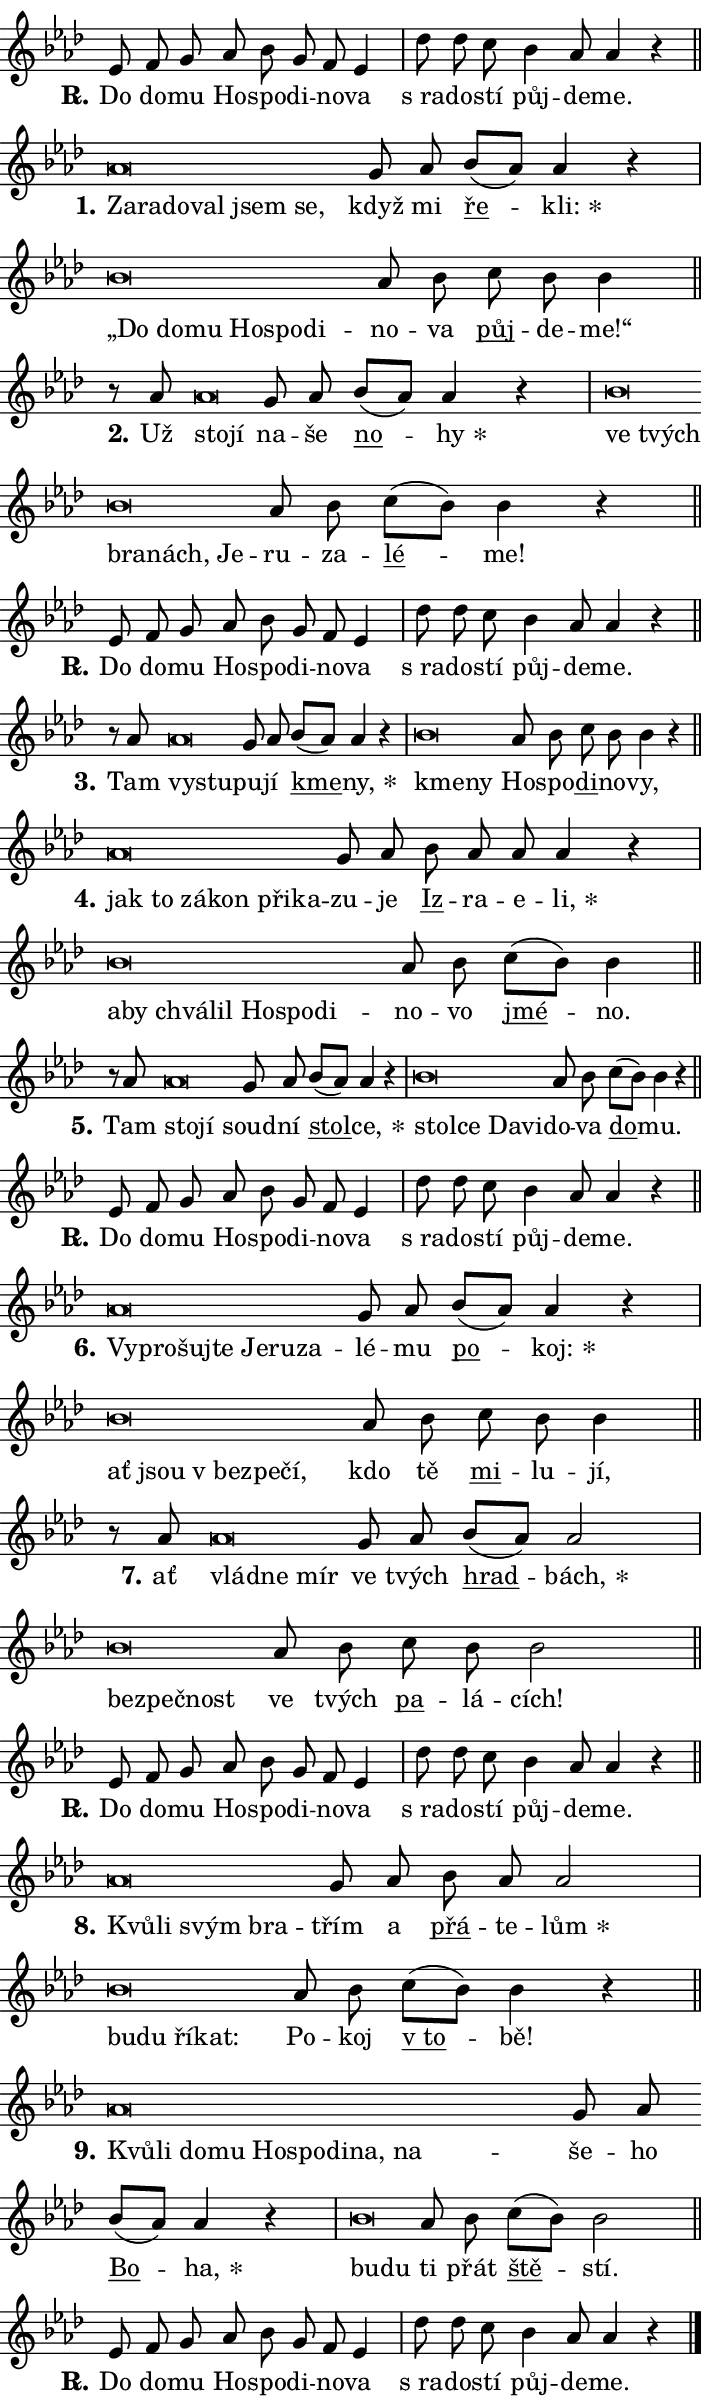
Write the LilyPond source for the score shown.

\version "2.24.0"
\header { tagline = "" }
\paper {
  indent = 0\cm
  top-margin = 0\cm
  right-margin = 0.13\cm % to fit lyric hyphens
  bottom-margin = 0\cm
  left-margin = 0\cm
  paper-width = 12\cm
  page-breaking = #ly:one-page-breaking
  system-system-spacing.basic-distance = #11
  score-system-spacing.basic-distance = #11
  ragged-last = ##f
}


%% Author: Thomas Morley
%% https://lists.gnu.org/archive/html/lilypond-user/2020-05/msg00002.html
#(define (line-position grob)
"Returns position of @var[grob} in current system:
   @code{'start}, if at first time-step
   @code{'end}, if at last time-step
   @code{'middle} otherwise
"
  (let* ((col (ly:item-get-column grob))
         (ln (ly:grob-object col 'left-neighbor))
         (rn (ly:grob-object col 'right-neighbor))
         (col-to-check-left (if (ly:grob? ln) ln col))
         (col-to-check-right (if (ly:grob? rn) rn col))
         (break-dir-left
           (and
             (ly:grob-property col-to-check-left 'non-musical #f)
             (ly:item-break-dir col-to-check-left)))
         (break-dir-right
           (and
             (ly:grob-property col-to-check-right 'non-musical #f)
             (ly:item-break-dir col-to-check-right))))
        (cond ((eqv? 1 break-dir-left) 'start)
              ((eqv? -1 break-dir-right) 'end)
              (else 'middle))))

#(define (tranparent-at-line-position vctor)
  (lambda (grob)
  "Relying on @code{line-position} select the relevant enry from @var{vctor}.
Used to determine transparency,"
    (case (line-position grob)
      ((end) (not (vector-ref vctor 0)))
      ((middle) (not (vector-ref vctor 1)))
      ((start) (not (vector-ref vctor 2))))))

noteHeadBreakVisibility =
#(define-music-function (break-visibility)(vector?)
"Makes @code{NoteHead}s transparent relying on @var{break-visibility}"
#{
  \override NoteHead.transparent =
    #(tranparent-at-line-position break-visibility)
#})

#(define delete-ledgers-for-transparent-note-heads
  (lambda (grob)
    "Reads whether a @code{NoteHead} is transparent.
If so this @code{NoteHead} is removed from @code{'note-heads} from
@var{grob}, which is supposed to be @code{LedgerLineSpanner}.
As a result ledgers are not printed for this @code{NoteHead}"
    (let* ((nhds-array (ly:grob-object grob 'note-heads))
           (nhds-list
             (if (ly:grob-array? nhds-array)
                 (ly:grob-array->list nhds-array)
                 '()))
           ;; Relies on the transparent-property being done before
           ;; Staff.LedgerLineSpanner.after-line-breaking is executed.
           ;; This is fragile ...
           (to-keep
             (remove
               (lambda (nhd)
                 (ly:grob-property nhd 'transparent #f))
               nhds-list)))
      ;; TODO find a better method to iterate over grob-arrays, similiar
      ;; to filter/remove etc for lists
      ;; For now rebuilt from scratch
      (set! (ly:grob-object grob 'note-heads)  '())
      (for-each
        (lambda (nhd)
          (ly:pointer-group-interface::add-grob grob 'note-heads nhd))
        to-keep))))

squashNotes = {
  \override NoteHead.X-extent = #'(-0.2 . 0.2)
  \override NoteHead.Y-extent = #'(-0.75 . 0)
  \override NoteHead.stencil =
    #(lambda (grob)
       (let ((pos (ly:grob-property grob 'staff-position)))
         (begin
           (if (< pos -7) (display "ERROR: Lower brevis then expected\n") (display ""))
           (if (<= pos -6) ly:text-interface::print ly:note-head::print))))
}
unSquashNotes = {
  \revert NoteHead.X-extent
  \revert NoteHead.Y-extent
  \revert NoteHead.stencil
}

hideNotes = \noteHeadBreakVisibility #begin-of-line-visible
unHideNotes = \noteHeadBreakVisibility #all-visible

% work-around for resetting accidentals
% https://lilypond.org/doc/v2.23/Documentation/notation/displaying-rhythms#unmetered-music
cadenzaMeasure = {
  \cadenzaOff
  \partial 1024 s1024
  \cadenzaOn
}

#(define-markup-command (accent layout props text) (markup?)
  "Underline accented syllable"
  (interpret-markup layout props
    #{\markup \override #'(offset . 4.3) \underline { #text }#}))

responsum = \markup \concat {
  "R" \hspace #-1.05 \path #0.1 #'((moveto 0 0.07) (lineto 0.9 0.8)) \hspace #0.05 "."
}

spaceSize = #0.6828661417322834 % exact space size for TeX Gyre Schola

\layout {
  \context {
    \Staff
    \remove "Time_signature_engraver"
    \override LedgerLineSpanner.after-line-breaking = #delete-ledgers-for-transparent-note-heads
  }
  \context {
    \Lyrics {
      \override LyricSpace.minimum-distance = \spaceSize
      \override LyricText.font-name = #"TeX Gyre Schola"
      \override LyricText.font-size = 1
      \override StanzaNumber.font-name = #"TeX Gyre Schola Bold"
      \override StanzaNumber.font-size = 1
    }
  }
  \context {
    \Score 
    \override NoteHead.text =
      #(lambda (grob) 
        (let ((pos (ly:grob-property grob 'staff-position)))
          #{\markup {
            \combine
              \halign #-0.55 \raise #(if (= pos -6) 0 0.5) \override #'(thickness . 2) \draw-line #'(3.2 . 0)
              \musicglyph "noteheads.sM1"
          }#}))
  }
}

% magnetic-lyrics.ily
%
%   written by
%     Jean Abou Samra <jean@abou-samra.fr>
%     Werner Lemberg <wl@gnu.org>
%
%   adapted by
%     Jiri Hon <jiri.hon@gmail.com>
%
% Version 2022-Apr-15

% https://www.mail-archive.com/lilypond-user@gnu.org/msg149350.html

#(define (Left_hyphen_pointer_engraver context)
   "Collect syllable-hyphen-syllable occurrences in lyrics and store
them in properties.  This engraver only looks to the left.  For
example, if the lyrics input is @code{foo -- bar}, it does the
following.

@itemize @bullet
@item
Set the @code{text} property of the @code{LyricHyphen} grob between
@q{foo} and @q{bar} to @code{foo}.

@item
Set the @code{left-hyphen} property of the @code{LyricText} grob with
text @q{foo} to the @code{LyricHyphen} grob between @q{foo} and
@q{bar}.
@end itemize

Use this auxiliary engraver in combination with the
@code{lyric-@/text::@/apply-@/magnetic-@/offset!} hook."
   (let ((hyphen #f)
         (text #f))
     (make-engraver
      (acknowledgers
       ((lyric-syllable-interface engraver grob source-engraver)
        (set! text grob)))
      (end-acknowledgers
       ((lyric-hyphen-interface engraver grob source-engraver)
        ;(when (not (grob::has-interface grob 'lyric-space-interface))
          (set! hyphen grob)));)
      ((stop-translation-timestep engraver)
       (when (and text hyphen)
         (ly:grob-set-object! text 'left-hyphen hyphen))
       (set! text #f)
       (set! hyphen #f)))))

#(define (lyric-text::apply-magnetic-offset! grob)
   "If the space between two syllables is less than the value in
property @code{LyricText@/.details@/.squash-threshold}, move the right
syllable to the left so that it gets concatenated with the left
syllable.

Use this function as a hook for
@code{LyricText@/.after-@/line-@/breaking} if the
@code{Left_@/hyphen_@/pointer_@/engraver} is active."
   (let ((hyphen (ly:grob-object grob 'left-hyphen #f)))
     (when hyphen
       (let ((left-text (ly:spanner-bound hyphen LEFT)))
         (when (grob::has-interface left-text 'lyric-syllable-interface)
           (let* ((common (ly:grob-common-refpoint grob left-text X))
                  (this-x-ext (ly:grob-extent grob common X))
                  (left-x-ext
                   (begin
                     ;; Trigger magnetism for left-text.
                     (ly:grob-property left-text 'after-line-breaking)
                     (ly:grob-extent left-text common X)))
                  ;; `delta` is the gap width between two syllables.
                  (delta (- (interval-start this-x-ext)
                            (interval-end left-x-ext)))
                  (details (ly:grob-property grob 'details))
                  (threshold (assoc-get 'squash-threshold details 0.2)))
             (when (< delta threshold)
               (let* (;; We have to manipulate the input text so that
                      ;; ligatures crossing syllable boundaries are not
                      ;; disabled.  For languages based on the Latin
                      ;; script this is essentially a beautification.
                      ;; However, for non-Western scripts it can be a
                      ;; necessity.
                      (lt (ly:grob-property left-text 'text))
                      (rt (ly:grob-property grob 'text))
                      (is-space (grob::has-interface hyphen 'lyric-space-interface))
                      (space (if is-space " " ""))
                      (extra-delta (if is-space spaceSize 0))
                      ;; Append new syllable.
                      (ltrt-space (if (and (string? lt) (string? rt))
                                (string-append lt space rt)
                                (make-concat-markup (list lt space rt))))
                      ;; Right-align `ltrt` to the right side.
                      (ltrt-space-markup (grob-interpret-markup
                               grob
                               (make-translate-markup
                                (cons (interval-length this-x-ext) 0)
                                (make-right-align-markup ltrt-space)))))
                 (begin
                   ;; Don't print `left-text`.
                   (ly:grob-set-property! left-text 'stencil #f)
                   ;; Set text and stencil (which holds all collected
                   ;; syllables so far) and shift it to the left.
                   (ly:grob-set-property! grob 'text ltrt-space)
                   (ly:grob-set-property! grob 'stencil ltrt-space-markup)
                   (ly:grob-translate-axis! grob (- (- delta extra-delta)) X))))))))))


#(define (lyric-hyphen::displace-bounds-first grob)
   ;; Make very sure this callback isn't triggered too early.
   (let ((left (ly:spanner-bound grob LEFT))
         (right (ly:spanner-bound grob RIGHT)))
     (ly:grob-property left 'after-line-breaking)
     (ly:grob-property right 'after-line-breaking)
     (ly:lyric-hyphen::print grob)))

squashThreshold = #0.4

\layout {
  \context {
    \Lyrics
    \consists #Left_hyphen_pointer_engraver
    \override LyricText.after-line-breaking =
      #lyric-text::apply-magnetic-offset!
    \override LyricHyphen.stencil = #lyric-hyphen::displace-bounds-first
    \override LyricText.details.squash-threshold = \squashThreshold
    \override LyricHyphen.minimum-distance = 0
    \override LyricHyphen.minimum-length = \squashThreshold
  }
}

squashText = \override LyricText.details.squash-threshold = 9999
unSquashText = \override LyricText.details.squash-threshold = \squashThreshold

leftText = \override LyricText.self-alignment-X = #LEFT
unLeftText = \revert LyricText.self-alignment-X

starOffset = #(lambda (grob) 
                (let ((x_offset (ly:self-alignment-interface::aligned-on-x-parent grob)))
                  (if (= x_offset 0) 0 (+ x_offset 1.2))))

star = #(define-music-function (syllable)(string?)
"Append star separator at the end of a syllable"
#{
  \once \override LyricText.X-offset = #starOffset
  \lyricmode { \markup {
    #syllable
    \override #'((font-name . "TeX Gyre Schola Bold")) \hspace #0.2 \lower #0.65 \larger "*"
  } }
#})

starAccent = #(define-music-function (syllable)(string?)
"Append star separator at the end of a syllable and make accent"
#{
  \once \override LyricText.X-offset = #starOffset
  \lyricmode { \markup {
    \accent #syllable
    \override #'((font-name . "TeX Gyre Schola Bold")) \hspace #0.2 \lower #0.65 \larger "*"
  } }
#})

breath = #(define-music-function (syllable)(string?)
"Append breathing indicator at the end of a syllable"
#{
  \lyricmode { \markup { #syllable "+" } }
#})

optionalBreath = #(define-music-function (syllable)(string?)
"Append optional breathing indicator at the end of a syllable"
#{
  \lyricmode { \markup { #syllable "(+)" } }
#})


\score {
    <<
        \new Voice = "melody" { \cadenzaOn \key as \major \relative { es'8 f g as bes g f es4 \cadenzaMeasure \bar "|" des'8 des c \bar "" bes4 as8 as4 r \cadenzaMeasure \bar "||" \break } }
        \new Lyrics \lyricsto "melody" { \lyricmode { \set stanza = \responsum
Do do -- mu Ho -- spo -- di -- no -- va "s ra" -- do -- stí půj -- de -- me. } }
    >>
    \layout {}
}

\score {
    <<
        \new Voice = "melody" { \cadenzaOn \key as \major \relative { \squashNotes as'\breve*1/16 \hideNotes \breve*1/16 \bar "" \breve*1/16 \bar "" \breve*1/16 \bar "" \breve*1/16 \breve*1/16 \bar "" \unHideNotes \unSquashNotes g8 as \bar "" bes[( as)] as4 r \cadenzaMeasure \bar "|" \squashNotes bes\breve*1/16 \hideNotes \breve*1/16 \bar "" \breve*1/16 \bar "" \breve*1/16 \bar "" \breve*1/16 \breve*1/16 \bar "" \unHideNotes \unSquashNotes as8 bes \bar "" c bes bes4 \cadenzaMeasure \bar "||" \break } }
        \new Lyrics \lyricsto "melody" { \lyricmode { \set stanza = "1."
\leftText Za -- \squashText ra -- do -- val jsem se, \unLeftText \unSquashText když mi \markup \accent ře -- \star kli: \leftText „Do \squashText do -- mu Ho -- spo -- di -- \unLeftText \unSquashText no -- va \markup \accent půj -- de -- me!“ } }
    >>
    \layout {}
}

\score {
    <<
        \new Voice = "melody" { \cadenzaOn \key as \major \relative { r8 as' \squashNotes as\breve*1/16 \hideNotes \breve*1/16 \bar "" \unHideNotes \unSquashNotes g8 as \bar "" bes[( as)] as4 r \cadenzaMeasure \bar "|" \squashNotes bes\breve*1/16 \hideNotes \breve*1/16 \bar "" \breve*1/16 \bar "" \breve*1/16 \breve*1/16 \bar "" \unHideNotes \unSquashNotes as8 bes \bar "" c[( bes)] bes4 r \cadenzaMeasure \bar "||" \break } }
        \new Lyrics \lyricsto "melody" { \lyricmode { \set stanza = "2."
Už \leftText sto -- \squashText jí \unLeftText \unSquashText na -- še \markup \accent no -- \star hy \leftText ve \squashText tvých bra -- nách, Je -- \unLeftText \unSquashText ru -- za -- \markup \accent lé -- me! } }
    >>
    \layout {}
}

\score {
    <<
        \new Voice = "melody" { \cadenzaOn \key as \major \relative { es'8 f g as bes g f es4 \cadenzaMeasure \bar "|" des'8 des c \bar "" bes4 as8 as4 r \cadenzaMeasure \bar "||" \break } }
        \new Lyrics \lyricsto "melody" { \lyricmode { \set stanza = \responsum
Do do -- mu Ho -- spo -- di -- no -- va "s ra" -- do -- stí půj -- de -- me. } }
    >>
    \layout {}
}

\score {
    <<
        \new Voice = "melody" { \cadenzaOn \key as \major \relative { r8 as' \squashNotes as\breve*1/16 \hideNotes \breve*1/16 \bar "" \unHideNotes \unSquashNotes g8 as \bar "" bes[( as)] as4 r \cadenzaMeasure \bar "|" \squashNotes bes\breve*1/16 \hideNotes \breve*1/16 \bar "" \unHideNotes \unSquashNotes as8 bes \bar "" c bes bes4 r \cadenzaMeasure \bar "||" \break } }
        \new Lyrics \lyricsto "melody" { \lyricmode { \set stanza = "3."
Tam \leftText vy -- \squashText stu -- \unLeftText \unSquashText pu -- jí \markup \accent kme -- \star ny, \leftText kme -- \squashText ny \unLeftText \unSquashText Ho -- spo -- \markup \accent di -- no -- vy, } }
    >>
    \layout {}
}

\score {
    <<
        \new Voice = "melody" { \cadenzaOn \key as \major \relative { \squashNotes as'\breve*1/16 \hideNotes \breve*1/16 \bar "" \breve*1/16 \bar "" \breve*1/16 \bar "" \breve*1/16 \breve*1/16 \bar "" \unHideNotes \unSquashNotes g8 as \bar "" bes as as as4 r \cadenzaMeasure \bar "|" \squashNotes bes\breve*1/16 \hideNotes \breve*1/16 \bar "" \breve*1/16 \bar "" \breve*1/16 \bar "" \breve*1/16 \bar "" \breve*1/16 \breve*1/16 \bar "" \unHideNotes \unSquashNotes as8 bes \bar "" c[( bes)] bes4 \cadenzaMeasure \bar "||" \break } }
        \new Lyrics \lyricsto "melody" { \lyricmode { \set stanza = "4."
\leftText jak \squashText to zá -- kon při -- ka -- \unLeftText \unSquashText zu -- je \markup \accent Iz -- ra -- e -- \star li, \leftText a -- \squashText by chvá -- lil Ho -- spo -- di -- \unLeftText \unSquashText no -- vo \markup \accent jmé -- no. } }
    >>
    \layout {}
}

\score {
    <<
        \new Voice = "melody" { \cadenzaOn \key as \major \relative { r8 as' \squashNotes as\breve*1/16 \hideNotes \breve*1/16 \bar "" \unHideNotes \unSquashNotes g8 as \bar "" bes[( as)] as4 r \cadenzaMeasure \bar "|" \squashNotes bes\breve*1/16 \hideNotes \breve*1/16 \bar "" \breve*1/16 \breve*1/16 \bar "" \unHideNotes \unSquashNotes as8 bes \bar "" c[( bes)] bes4 r \cadenzaMeasure \bar "||" \break } }
        \new Lyrics \lyricsto "melody" { \lyricmode { \set stanza = "5."
Tam \leftText sto -- \squashText jí \unLeftText \unSquashText soud -- ní \markup \accent stol -- \star ce, \leftText stol -- \squashText ce Da -- vi -- \unLeftText \unSquashText do -- va \markup \accent do -- mu. } }
    >>
    \layout {}
}

\score {
    <<
        \new Voice = "melody" { \cadenzaOn \key as \major \relative { es'8 f g as bes g f es4 \cadenzaMeasure \bar "|" des'8 des c \bar "" bes4 as8 as4 r \cadenzaMeasure \bar "||" \break } }
        \new Lyrics \lyricsto "melody" { \lyricmode { \set stanza = \responsum
Do do -- mu Ho -- spo -- di -- no -- va "s ra" -- do -- stí půj -- de -- me. } }
    >>
    \layout {}
}

\score {
    <<
        \new Voice = "melody" { \cadenzaOn \key as \major \relative { \squashNotes as'\breve*1/16 \hideNotes \breve*1/16 \bar "" \breve*1/16 \bar "" \breve*1/16 \bar "" \breve*1/16 \bar "" \breve*1/16 \breve*1/16 \bar "" \unHideNotes \unSquashNotes g8 as \bar "" bes[( as)] as4 r \cadenzaMeasure \bar "|" \squashNotes bes\breve*1/16 \hideNotes \breve*1/16 \bar "" \breve*1/16 \bar "" \breve*1/16 \breve*1/16 \bar "" \unHideNotes \unSquashNotes as8 bes \bar "" c bes bes4 \cadenzaMeasure \bar "||" \break } }
        \new Lyrics \lyricsto "melody" { \lyricmode { \set stanza = "6."
\leftText Vy -- \squashText pro -- šuj -- te Je -- ru -- za -- \unLeftText \unSquashText lé -- mu \markup \accent po -- \star koj: \leftText ať \squashText jsou "v bez" -- pe -- čí, \unLeftText \unSquashText kdo tě \markup \accent mi -- lu -- jí, } }
    >>
    \layout {}
}

\score {
    <<
        \new Voice = "melody" { \cadenzaOn \key as \major \relative { r8 as' \squashNotes as\breve*1/16 \hideNotes \breve*1/16 \breve*1/16 \bar "" \unHideNotes \unSquashNotes g8 as \bar "" bes[( as)] as2 \cadenzaMeasure \bar "|" \squashNotes bes\breve*1/16 \hideNotes \breve*1/16 \breve*1/16 \bar "" \unHideNotes \unSquashNotes as8 bes \bar "" c bes bes2 \cadenzaMeasure \bar "||" \break } }
        \new Lyrics \lyricsto "melody" { \lyricmode { \set stanza = "7."
ať \leftText vlád -- \squashText ne mír \unLeftText \unSquashText ve tvých \markup \accent hrad -- \star bách, \leftText bez -- \squashText peč -- nost \unLeftText \unSquashText ve tvých \markup \accent pa -- lá -- cích! } }
    >>
    \layout {}
}

\score {
    <<
        \new Voice = "melody" { \cadenzaOn \key as \major \relative { es'8 f g as bes g f es4 \cadenzaMeasure \bar "|" des'8 des c \bar "" bes4 as8 as4 r \cadenzaMeasure \bar "||" \break } }
        \new Lyrics \lyricsto "melody" { \lyricmode { \set stanza = \responsum
Do do -- mu Ho -- spo -- di -- no -- va "s ra" -- do -- stí půj -- de -- me. } }
    >>
    \layout {}
}

\score {
    <<
        \new Voice = "melody" { \cadenzaOn \key as \major \relative { \squashNotes as'\breve*1/16 \hideNotes \breve*1/16 \bar "" \breve*1/16 \breve*1/16 \bar "" \unHideNotes \unSquashNotes g8 as \bar "" bes as as2 \cadenzaMeasure \bar "|" \squashNotes bes\breve*1/16 \hideNotes \breve*1/16 \bar "" \breve*1/16 \breve*1/16 \bar "" \unHideNotes \unSquashNotes as8 bes \bar "" c[( bes)] bes4 r \cadenzaMeasure \bar "||" \break } }
        \new Lyrics \lyricsto "melody" { \lyricmode { \set stanza = "8."
\leftText Kvů -- \squashText li svým bra -- \unLeftText \unSquashText třím a \markup \accent přá -- te -- \star lům \leftText bu -- \squashText du ří -- kat: \unLeftText \unSquashText Po -- koj \markup \accent "v to" -- bě! } }
    >>
    \layout {}
}

\score {
    <<
        \new Voice = "melody" { \cadenzaOn \key as \major \relative { \squashNotes as'\breve*1/16 \hideNotes \breve*1/16 \bar "" \breve*1/16 \bar "" \breve*1/16 \bar "" \breve*1/16 \bar "" \breve*1/16 \bar "" \breve*1/16 \bar "" \breve*1/16 \breve*1/16 \bar "" \unHideNotes \unSquashNotes g8 as \bar "" bes[( as)] as4 r \cadenzaMeasure \bar "|" \squashNotes bes\breve*1/16 \hideNotes \breve*1/16 \bar "" \unHideNotes \unSquashNotes as8 bes \bar "" c[( bes)] bes2 \cadenzaMeasure \bar "||" \break } }
        \new Lyrics \lyricsto "melody" { \lyricmode { \set stanza = "9."
\leftText Kvů -- \squashText li do -- mu Ho -- spo -- di -- na, na -- \unLeftText \unSquashText še -- ho \markup \accent Bo -- \star ha, \leftText bu -- \squashText du \unLeftText \unSquashText ti přát \markup \accent ště -- stí. } }
    >>
    \layout {}
}

\score {
    <<
        \new Voice = "melody" { \cadenzaOn \key as \major \relative { es'8 f g as bes g f es4 \cadenzaMeasure \bar "|" des'8 des c \bar "" bes4 as8 as4 r \cadenzaMeasure \bar "||" \break } \bar "|." }
        \new Lyrics \lyricsto "melody" { \lyricmode { \set stanza = \responsum
Do do -- mu Ho -- spo -- di -- no -- va "s ra" -- do -- stí půj -- de -- me. } }
    >>
    \layout {}
}
